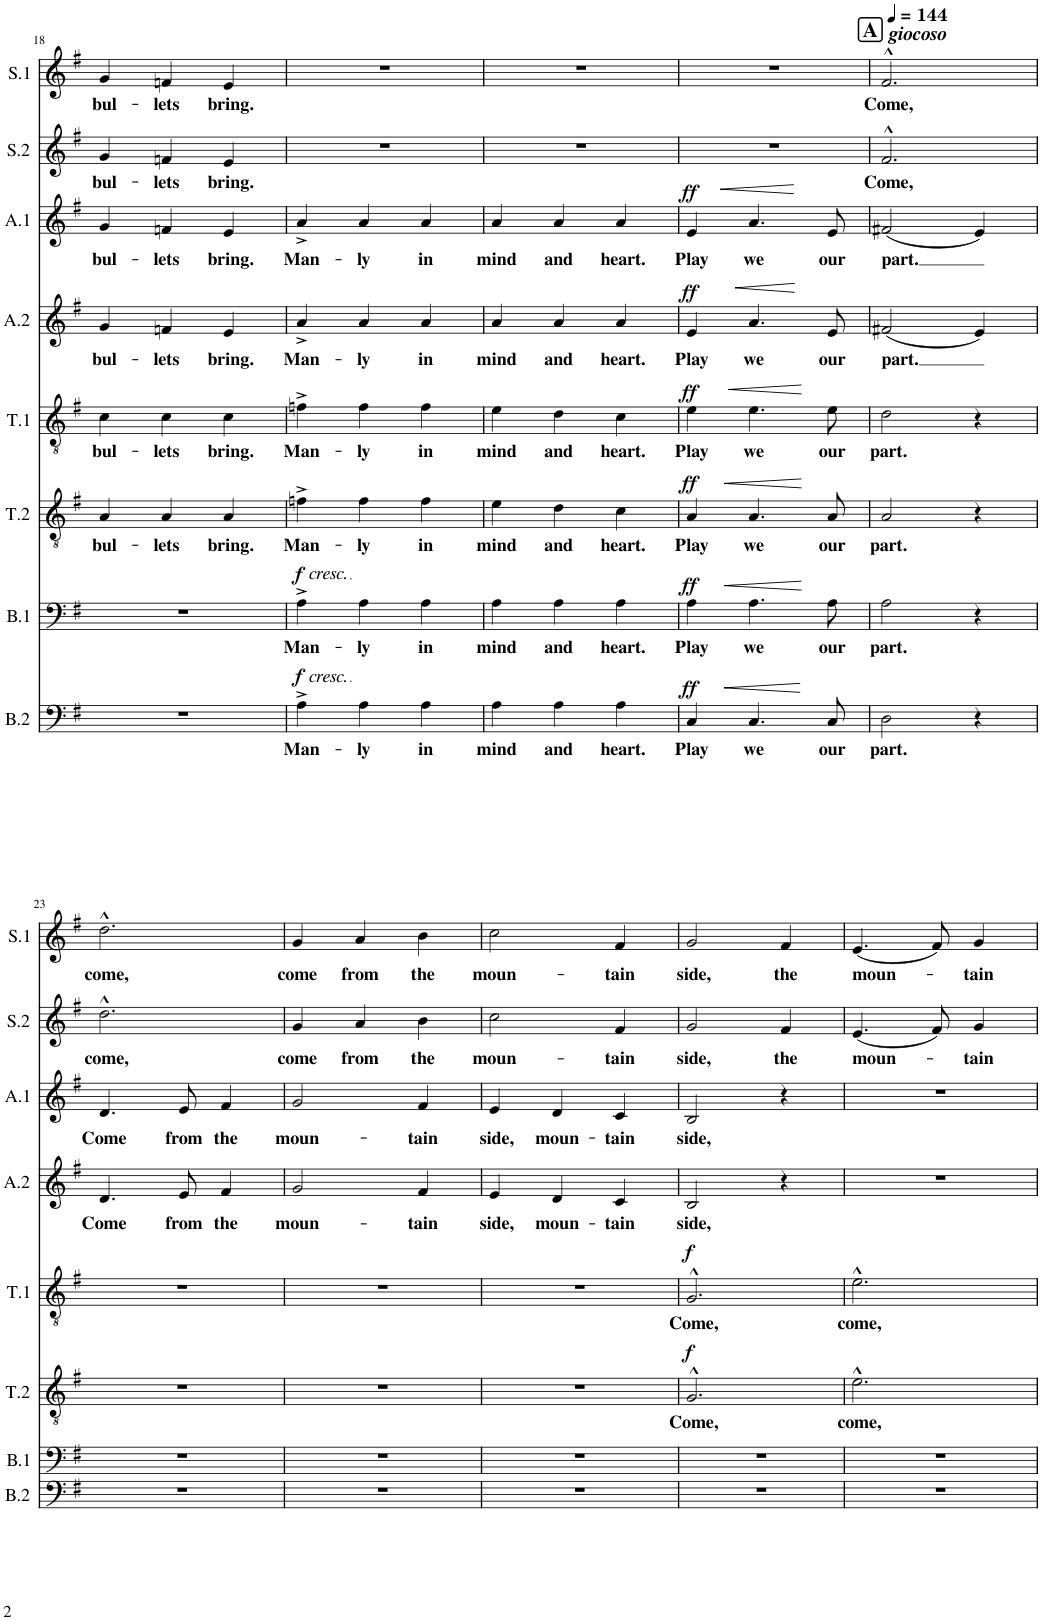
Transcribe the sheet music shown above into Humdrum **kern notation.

**kern	**text	**dynam	**kern	**text	**dynam	**kern	**text	**dynam	**kern	**text	**dynam	**kern	**text	**dynam	**kern	**text	**dynam	**kern	**text	**kern	**text
*part8	*part8	*part8	*part7	*part7	*part7	*part6	*part6	*part6	*part5	*part5	*part5	*part4	*part4	*part4	*part3	*part3	*part3	*part2	*part2	*part1	*part1
*staff8	*staff8	*staff8	*staff7	*staff7	*staff7	*staff6	*staff6	*staff6	*staff5	*staff5	*staff5	*staff4	*staff4	*staff4	*staff3	*staff3	*staff3	*staff2	*staff2	*staff1	*staff1
*I"Basse2	*	*	*I"Basse1	*	*	*I"Tenor2	*	*	*I"Tenor1	*	*	*I"Alto2	*	*	*I"Alto1	*	*	*I"Soprano2	*	*I"Soprano1	*
*I'B.2	*	*	*I'B.1	*	*	*I'T.2	*	*	*I'T.1	*	*	*I'A.2	*	*	*I'A.1	*	*	*I'S.2	*	*I'S.1	*
!!LO:PB:g=z
*clefF4	*	*	*clefF4	*	*	*clefGv2	*	*	*clefGv2	*	*	*clefG2	*	*	*clefG2	*	*	*clefG2	*	*clefG2	*
*k[f#]	*	*	*k[f#]	*	*	*k[f#]	*	*	*k[f#]	*	*	*k[f#]	*	*	*k[f#]	*	*	*k[f#]	*	*k[f#]	*
*M3/4	*	*	*M3/4	*	*	*M3/4	*	*	*M3/4	*	*	*M3/4	*	*	*M3/4	*	*	*M3/4	*	*M3/4	*
=18	=18	=18	=18	=18	=18	=18	=18	=18	=18	=18	=18	=18	=18	=18	=18	=18	=18	=18	=18	=18	=18
!	!	!	!	!	!	!	!LO:LY:b	!	!	!LO:LY:b	!	!	!LO:LY:b	!	!	!LO:LY:b	!	!	!LO:LY:b	!	!LO:LY:b
2.r	.	.	2.r	.	.	4A/	bul-	.	4c\	bul-	.	4g/	bul-	.	4g/	bul-	.	4g/	bul-	4g/	bul-
!	!	!	!	!	!	!	!LO:LY:b	!	!	!LO:LY:b	!	!	!LO:LY:b	!	!	!LO:LY:b	!	!	!LO:LY:b	!	!LO:LY:b
.	.	.	.	.	.	4A/	-lets	.	4c\	-lets	.	4fn/	-lets	.	4fn/	-lets	.	4fn/	-lets	4fn/	-lets
!	!	!	!	!	!	!	!LO:LY:b	!	!	!LO:LY:b	!	!	!LO:LY:b	!	!	!LO:LY:b	!	!	!LO:LY:b	!	!LO:LY:b
.	.	.	.	.	.	4A/	bring.	.	4c\	bring.	.	4e/	bring.	.	4e/	bring.	.	4e/	bring.	4e/	bring.
=19	=19	=19	=19	=19	=19	=19	=19	=19	=19	=19	=19	=19	=19	=19	=19	=19	=19	=19	=19	=19	=19
!	!	!	!LO:TX:a:i:t=cresc.	!	!	!	!	!	!	!	!	!	!	!	!	!	!	!	!	!	!
!LO:TX:a:i:t=cresc.	!	!	!	!	!	!	!	!	!	!	!	!	!	!	!	!	!	!	!	!	!
!	!LO:LY:b	!LO:DY:a	!	!LO:LY:b	!LO:DY:a	!	!LO:LY:b	!	!	!LO:LY:b	!	!	!LO:LY:b	!	!	!LO:LY:b	!	!	!	!	!
4A^\	Man-	f	4A^\	Man-	f	4fn^\	Man-	.	4fn^\	Man-	.	4a^/	Man-	.	4a^/	Man-	.	2.r	.	2.r	.
!	!LO:LY:b	!	!	!LO:LY:b	!	!	!LO:LY:b	!	!	!LO:LY:b	!	!	!LO:LY:b	!	!	!LO:LY:b	!	!	!	!	!
4A\	-ly	.	4A\	-ly	.	4f\	-ly	.	4f\	-ly	.	4a/	-ly	.	4a/	-ly	.	.	.	.	.
!	!LO:LY:b	!	!	!LO:LY:b	!	!	!LO:LY:b	!	!	!LO:LY:b	!	!	!LO:LY:b	!	!	!LO:LY:b	!	!	!	!	!
4A\	in	.	4A\	in	.	4f\	in	.	4f\	in	.	4a/	in	.	4a/	in	.	.	.	.	.
=20	=20	=20	=20	=20	=20	=20	=20	=20	=20	=20	=20	=20	=20	=20	=20	=20	=20	=20	=20	=20	=20
!	!LO:LY:b	!	!	!LO:LY:b	!	!	!LO:LY:b	!	!	!LO:LY:b	!	!	!LO:LY:b	!	!	!LO:LY:b	!	!	!	!	!
4A\	mind	.	4A\	mind	.	4e\	mind	.	4e\	mind	.	4a/	mind	.	4a/	mind	.	2.r	.	2.r	.
!	!LO:LY:b	!	!	!LO:LY:b	!	!	!LO:LY:b	!	!	!LO:LY:b	!	!	!LO:LY:b	!	!	!LO:LY:b	!	!	!	!	!
4A\	and	.	4A\	and	.	4d\	and	.	4d\	and	.	4a/	and	.	4a/	and	.	.	.	.	.
!	!LO:LY:b	!	!	!LO:LY:b	!	!	!LO:LY:b	!	!	!LO:LY:b	!	!	!LO:LY:b	!	!	!LO:LY:b	!	!	!	!	!
4A\	heart.	.	4A\	heart.	.	4c\	heart.	.	4c\	heart.	.	4a/	heart.	.	4a/	heart.	.	.	.	.	.
=21	=21	=21	=21	=21	=21	=21	=21	=21	=21	=21	=21	=21	=21	=21	=21	=21	=21	=21	=21	=21	=21
!	!LO:LY:b	!LO:DY:a	!	!LO:LY:b	!LO:DY:a	!	!LO:LY:b	!LO:DY:a	!	!LO:LY:b	!LO:DY:a	!	!LO:LY:b	!LO:DY:a	!	!LO:LY:b	!LO:DY:a	!	!	!	!
4C/	Play	ff	4A\	Play	ff	4A/	Play	ff	4e\	Play	ff	4e/	Play	ff	4e/	Play	ff	2.r	.	2.r	.
!	!LO:LY:b	!	!	!LO:LY:b	!	!	!LO:LY:b	!	!	!LO:LY:b	!	!	!LO:LY:b	!	!	!LO:LY:b	!	!	!	!	!
4.C/	we	.	4.A\	we	.	4.A/	we	.	4.e\	we	.	4.a/	we	.	4.a/	we	.	.	.	.	.
!	!LO:LY:b	!	!	!LO:LY:b	!	!	!LO:LY:b	!	!	!LO:LY:b	!	!	!LO:LY:b	!	!	!LO:LY:b	!	!	!	!	!
8C/	our	.	8A\	our	.	8A/	our	.	8e\	our	.	8e/	our	.	8e/	our	.	.	.	.	.
=22	=22	=22	=22	=22	=22	=22	=22	=22	=22	=22	=22	=22	=22	=22	=22	=22	=22	=22	=22	=22	=22
!!LO:REH:place=s1:a:B:cj:fs=14:t=A
*	*	*	*	*	*	*	*	*	*	*	*	*	*	*	*	*	*	*	*	*MM144	*
!	!	!	!	!	!	!	!	!	!	!	!	!	!	!	!	!	!	!	!	!LO:TX:a:Bi:t=giocoso	!
!	!LO:LY:b	!	!	!LO:LY:b	!	!	!LO:LY:b	!	!	!LO:LY:b	!	!	!LO:LY:b	!	!	!LO:LY:b	!	!	!LO:LY:b	!	!LO:LY:b
2D\	part.	.	2A\	part.	.	2A/	part.	.	2d\	part.	.	(2f#X/	part.	.	(2f#X/	part.	.	2.f#^^/	Come,	2.f#^^/	Come,
4r	.	.	4r	.	.	4r	.	.	4r	.	.	4e/)	.	.	4e/)	.	.	.	.	.	.
!!LO:LB:g=z
=23	=23	=23	=23	=23	=23	=23	=23	=23	=23	=23	=23	=23	=23	=23	=23	=23	=23	=23	=23	=23	=23
!	!	!	!	!	!	!	!	!	!	!	!	!	!LO:LY:b	!	!	!LO:LY:b	!	!	!LO:LY:b	!	!LO:LY:b
2.r	.	.	2.r	.	.	2.r	.	.	2.r	.	.	4.d/	Come	.	4.d/	Come	.	2.dd^^\	come,	2.dd^^\	come,
!	!	!	!	!	!	!	!	!	!	!	!	!	!LO:LY:b	!	!	!LO:LY:b	!	!	!	!	!
.	.	.	.	.	.	.	.	.	.	.	.	8e/	from	.	8e/	from	.	.	.	.	.
!	!	!	!	!	!	!	!	!	!	!	!	!	!LO:LY:b	!	!	!LO:LY:b	!	!	!	!	!
.	.	.	.	.	.	.	.	.	.	.	.	4f#/	the	.	4f#/	the	.	.	.	.	.
=24	=24	=24	=24	=24	=24	=24	=24	=24	=24	=24	=24	=24	=24	=24	=24	=24	=24	=24	=24	=24	=24
!	!	!	!	!	!	!	!	!	!	!	!	!	!LO:LY:b	!	!	!LO:LY:b	!	!	!LO:LY:b	!	!LO:LY:b
2.r	.	.	2.r	.	.	2.r	.	.	2.r	.	.	2g/	moun-	.	2g/	moun-	.	4g/	come	4g/	come
!	!	!	!	!	!	!	!	!	!	!	!	!	!	!	!	!	!	!	!LO:LY:b	!	!LO:LY:b
.	.	.	.	.	.	.	.	.	.	.	.	.	.	.	.	.	.	4a/	from	4a/	from
!	!	!	!	!	!	!	!	!	!	!	!	!	!LO:LY:b	!	!	!LO:LY:b	!	!	!LO:LY:b	!	!LO:LY:b
.	.	.	.	.	.	.	.	.	.	.	.	4f#/	-tain	.	4f#/	-tain	.	4b\	the	4b\	the
=25	=25	=25	=25	=25	=25	=25	=25	=25	=25	=25	=25	=25	=25	=25	=25	=25	=25	=25	=25	=25	=25
!	!	!	!	!	!	!	!	!	!	!	!	!	!LO:LY:b	!	!	!LO:LY:b	!	!	!LO:LY:b	!	!LO:LY:b
2.r	.	.	2.r	.	.	2.r	.	.	2.r	.	.	4e/	side,	.	4e/	side,	.	2cc\	moun-	2cc\	moun-
!	!	!	!	!	!	!	!	!	!	!	!	!	!LO:LY:b	!	!	!LO:LY:b	!	!	!	!	!
.	.	.	.	.	.	.	.	.	.	.	.	4d/	moun-	.	4d/	moun-	.	.	.	.	.
!	!	!	!	!	!	!	!	!	!	!	!	!	!LO:LY:b	!	!	!LO:LY:b	!	!	!LO:LY:b	!	!LO:LY:b
.	.	.	.	.	.	.	.	.	.	.	.	4c/	-tain	.	4c/	-tain	.	4f#/	-tain	4f#/	-tain
=26	=26	=26	=26	=26	=26	=26	=26	=26	=26	=26	=26	=26	=26	=26	=26	=26	=26	=26	=26	=26	=26
!	!	!	!	!	!	!	!LO:LY:b	!LO:DY:a	!	!LO:LY:b	!LO:DY:a	!	!LO:LY:b	!	!	!LO:LY:b	!	!	!LO:LY:b	!	!LO:LY:b
2.r	.	.	2.r	.	.	2.G^^/	Come,	f	2.G^^/	Come,	f	2B/	side,	.	2B/	side,	.	2g/	side,	2g/	side,
!	!	!	!	!	!	!	!	!	!	!	!	!	!	!	!	!	!	!	!LO:LY:b	!	!LO:LY:b
.	.	.	.	.	.	.	.	.	.	.	.	4r	.	.	4r	.	.	4f#/	the	4f#/	the
=27	=27	=27	=27	=27	=27	=27	=27	=27	=27	=27	=27	=27	=27	=27	=27	=27	=27	=27	=27	=27	=27
!	!	!	!	!	!	!	!LO:LY:b	!	!	!LO:LY:b	!	!	!	!	!	!	!	!	!LO:LY:b	!	!LO:LY:b
2.r	.	.	2.r	.	.	2.e^^\	come,	.	2.e^^\	come,	.	2.r	.	.	2.r	.	.	(4.e/	moun-	(4.e/	moun-
.	.	.	.	.	.	.	.	.	.	.	.	.	.	.	.	.	.	8f#/)	.	8f#/)	.
!	!	!	!	!	!	!	!	!	!	!	!	!	!	!	!	!	!	!	!LO:LY:b	!	!LO:LY:b
.	.	.	.	.	.	.	.	.	.	.	.	.	.	.	.	.	.	4g/	-tain	4g/	-tain
=	=	=	=	=	=	=	=	=	=	=	=	=	=	=	=	=	=	=	=	=	=
*-	*-	*-	*-	*-	*-	*-	*-	*-	*-	*-	*-	*-	*-	*-	*-	*-	*-	*-	*-	*-	*-
